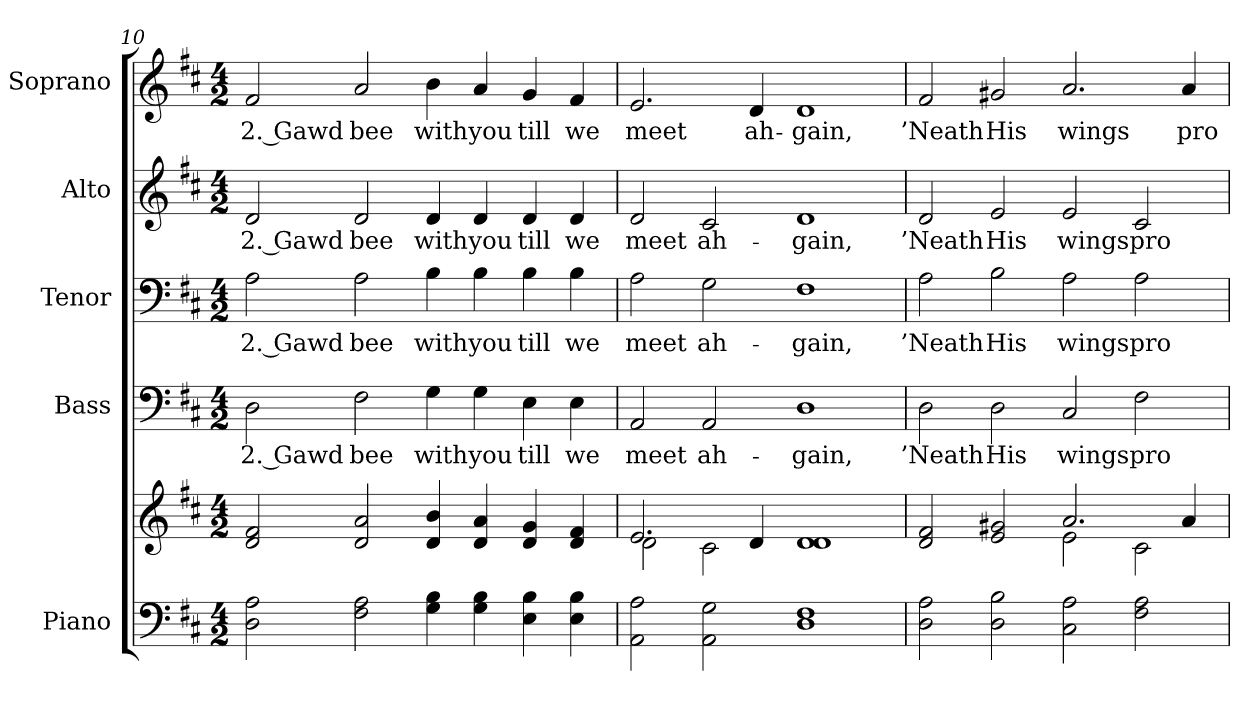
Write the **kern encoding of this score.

**kern	**kern	**kern	**text	**kern	**text	**kern	**text	**kern	**text
*part5	*part5	*part4	*part4	*part3	*part3	*part2	*part2	*part1	*part1
*staff6	*staff5	*staff4	*staff4	*staff3	*staff3	*staff2	*staff2	*staff1	*staff1
*I"Piano	*	*I"Bass	*	*I"Tenor	*	*I"Alto	*	*I"Soprano	*
*I'Pno.	*	*I'B.	*	*I'T.	*	*I'A.	*	*I'S.	*
*clefF4	*clefG2	*clefF4	*	*clefF4	*	*clefG2	*	*clefG2	*
*k[f#c#]	*k[f#c#]	*k[f#c#]	*	*k[f#c#]	*	*k[f#c#]	*	*k[f#c#]	*
*D:	*D:	*D:	*	*D:	*	*D:	*	*D:	*
*M4/2	*M4/2	*M4/2	*	*M4/2	*	*M4/2	*	*M4/2	*
=10	=10	=10	=10	=10	=10	=10	=10	=10	=10
!	!	!	!LO:LY:b:color=#000000	!	!	!	!	!	!
!	!	!	!	!	!LO:LY:b:color=#000000	!	!	!	!
!	!	!	!	!	!	!	!LO:LY:b:color=#000000	!	!
!	!	!	!	!	!	!	!	!	!LO:LY:b:color=#000000
2Di\ 2Ai	2di/ 2f#i	2Di\	2. Gawd	2Ai\	2. Gawd	2di/	2. Gawd	2f#i/	2. Gawd
!	!	!	!LO:LY:b:color=#000000	!	!	!	!	!	!
!	!	!	!	!	!LO:LY:b:color=#000000	!	!	!	!
!	!	!	!	!	!	!	!LO:LY:b:color=#000000	!	!
!	!	!	!	!	!	!	!	!	!LO:LY:b:color=#000000
2F#i\ 2Ai	2di/ 2ai	2F#i\	bee	2Ai\	bee	2di/	bee	2ai/	bee
!	!	!	!LO:LY:b:color=#000000	!	!	!	!	!	!
!	!	!	!	!	!LO:LY:b:color=#000000	!	!	!	!
!	!	!	!	!	!	!	!LO:LY:b:color=#000000	!	!
!	!	!	!	!	!	!	!	!	!LO:LY:b:color=#000000
4Gi\ 4Bi	4di/ 4bi	4Gi\	with	4Bi\	with	4di/	with	4bi\	with
!	!	!	!LO:LY:b:color=#000000	!	!	!	!	!	!
!	!	!	!	!	!LO:LY:b:color=#000000	!	!	!	!
!	!	!	!	!	!	!	!LO:LY:b:color=#000000	!	!
!	!	!	!	!	!	!	!	!	!LO:LY:b:color=#000000
4Gi\ 4Bi	4di/ 4ai	4Gi\	you	4Bi\	you	4di/	you	4ai/	you
!	!	!	!LO:LY:b:color=#000000	!	!	!	!	!	!
!	!	!	!	!	!LO:LY:b:color=#000000	!	!	!	!
!	!	!	!	!	!	!	!LO:LY:b:color=#000000	!	!
!	!	!	!	!	!	!	!	!	!LO:LY:b:color=#000000
4Ei\ 4Bi	4di/ 4gi	4Ei\	till	4Bi\	till	4di/	till	4gi/	till
!	!	!	!LO:LY:b:color=#000000	!	!	!	!	!	!
!	!	!	!	!	!LO:LY:b:color=#000000	!	!	!	!
!	!	!	!	!	!	!	!LO:LY:b:color=#000000	!	!
!	!	!	!	!	!	!	!	!	!LO:LY:b:color=#000000
4Ei\ 4Bi	4di/ 4f#i	4Ei\	we	4Bi\	we	4di/	we	4f#i/	we
!!LO:PB:g=z
=11	=11	=11	=11	=11	=11	=11	=11	=11	=11
*	*^	*	*	*	*	*	*	*	*
!	!	!	!	!LO:LY:b:color=#000000	!	!	!	!	!	!
!	!	!	!	!	!	!LO:LY:b:color=#000000	!	!	!	!
!	!	!	!	!	!	!	!	!LO:LY:b:color=#000000	!	!
!	!	!	!	!	!	!	!	!	!	!LO:LY:b:color=#000000
2AAi\ 2Ai	2.ei/	2di\	2AAi/	meet	2Ai\	meet	2di/	meet	2.ei/	meet
!	!	!	!	!LO:LY:b:color=#000000	!	!	!	!	!	!
!	!	!	!	!	!	!LO:LY:b:color=#000000	!	!	!	!
!	!	!	!	!	!	!	!	!LO:LY:b:color=#000000	!	!
2AAi\ 2Gi	.	2c#i\	2AAi/	ah-	2Gi\	ah-	2c#i/	ah-	.	.
!	!	!	!	!	!	!	!	!	!	!LO:LY:b:color=#000000
.	4di/	.	.	.	.	.	.	.	4di/	ah-
!	!	!	!	!LO:LY:b:color=#000000	!	!	!	!	!	!
!	!	!	!	!	!	!LO:LY:b:color=#000000	!	!	!	!
!	!	!	!	!	!	!	!	!LO:LY:b:color=#000000	!	!
!	!	!	!	!	!	!	!	!	!	!LO:LY:b:color=#000000
1Di 1F#i	1di 1di	1ryy	1Di	-gain,	1F#i	-gain,	1di	-gain,	1di	-gain,
=12	=12	=12	=12	=12	=12	=12	=12	=12	=12	=12
!	!	!	!	!LO:LY:b:color=#000000	!	!	!	!	!	!
!	!	!	!	!	!	!LO:LY:b:color=#000000	!	!	!	!
!	!	!	!	!	!	!	!	!LO:LY:b:color=#000000	!	!
!	!	!	!	!	!	!	!	!	!	!LO:LY:b:color=#000000
2Di\ 2Ai	2di/ 2f#i	1ryy	2Di\	’Neath	2Ai\	’Neath	2di/	’Neath	2f#i/	’Neath
!	!	!	!	!LO:LY:b:color=#000000	!	!	!	!	!	!
!	!	!	!	!	!	!LO:LY:b:color=#000000	!	!	!	!
!	!	!	!	!	!	!	!	!LO:LY:b:color=#000000	!	!
!	!	!	!	!	!	!	!	!	!	!LO:LY:b:color=#000000
2Di\ 2Bi	2ei/ 2g#Xi	.	2Di\	His	2Bi\	His	2ei/	His	2g#Xi/	His
!	!	!	!	!LO:LY:b:color=#000000	!	!	!	!	!	!
!	!	!	!	!	!	!LO:LY:b:color=#000000	!	!	!	!
!	!	!	!	!	!	!	!	!LO:LY:b:color=#000000	!	!
!	!	!	!	!	!	!	!	!	!	!LO:LY:b:color=#000000
2C#i\ 2Ai	2.ai/	2ei\	2C#i/	wings	2Ai\	wings	2ei/	wings	2.ai/	wings
!	!	!	!	!LO:LY:b:color=#000000	!	!	!	!	!	!
!	!	!	!	!	!	!LO:LY:b:color=#000000	!	!	!	!
!	!	!	!	!	!	!	!	!LO:LY:b:color=#000000	!	!
2F#i\ 2Ai	.	2c#i\	2F#i\	pro-	2Ai\	pro-	2c#i/	pro-	.	.
!	!	!	!	!	!	!	!	!	!	!LO:LY:b:color=#000000
.	4ai/	.	.	.	.	.	.	.	4ai/	pro-
*	*v	*v	*	*	*	*	*	*	*	*
=	=	=	=	=	=	=	=	=	=
*-	*-	*-	*-	*-	*-	*-	*-	*-	*-
